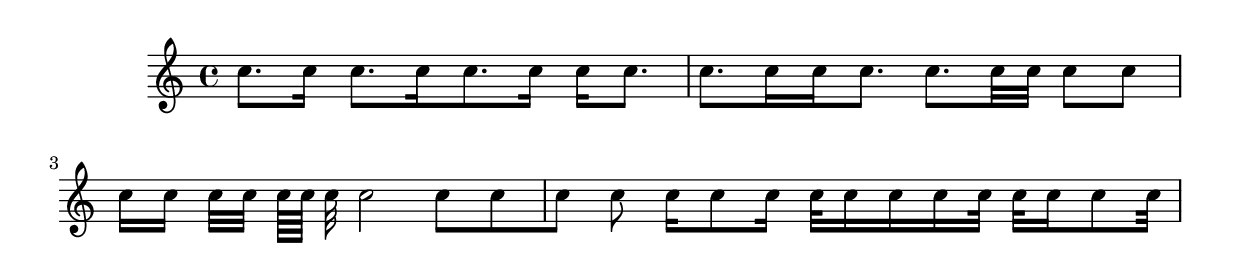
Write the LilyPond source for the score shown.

\version "1.7.18"

\header{
texidoc="
Beaming is generated automatically. Beams may cross bar lines. In that
case, line breaks are forbidden.  Yet clef and key signatures are
hidden just as with breakable bar lines.
"
}

\score { \context Staff \notes \relative c''  {
	 c8.-[ c16]
	 c8.-[ c16 c8.  c16]
	 c16-[ c8.] |
	 c8.-[ c16  c16  c8.]
	 c8.-[ c32  c32]
	 c8-[ c8] |
	 c16-[ c16]
	 c32-[ c32]
	 c64-[ c64]	
	c32
	c2

	 c8-[ c c] c8 % over barline
	 c16-[ c8 c16]
	 c32-[ c16 c16 c16 c32]
	 c32-[ c16 c8 c32]		 % hmm ?
	
		}}

%% new-chords-done %%